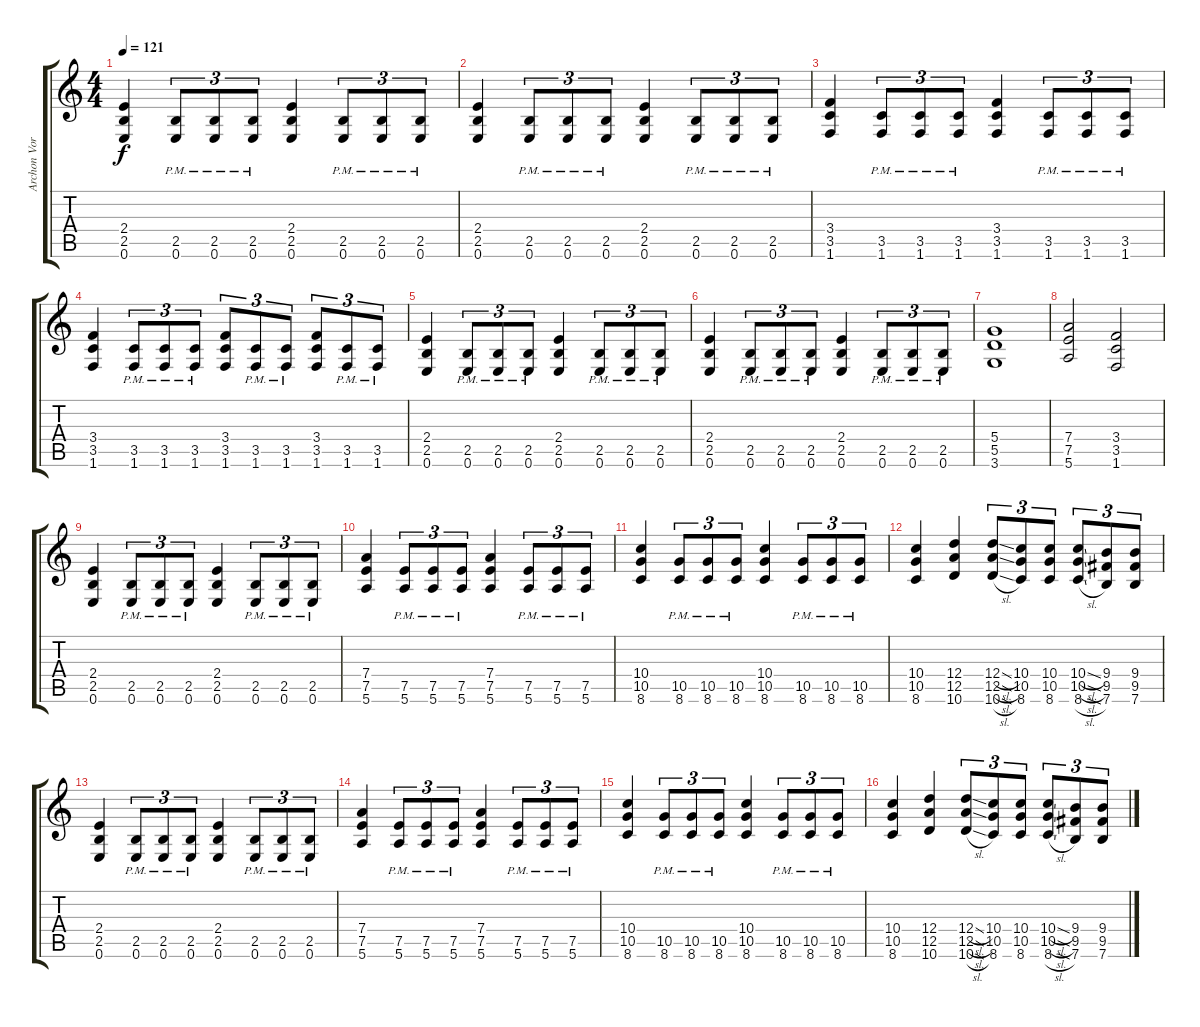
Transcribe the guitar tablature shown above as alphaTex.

\track ("Archon Vorskaath" "Archon Vor") {instrument distortionguitar}
\staff {score tabs}
\tuning (E4 B3 G3 D3 A2 E2) {hide}
\ts (4 4)
\tempo 121
\clef g2
\ks c
(2.4 2.5 0.6).4{dy f} (2.5{pm} 0.6{pm}).8{tu (3 2)} (2.5{pm} 0.6{pm}).8{tu (3 2)} (2.5{pm} 0.6{pm}).8{tu (3 2)} (2.4 2.5 0.6).4 (2.5{pm} 0.6{pm}).8{tu (3 2)} (2.5{pm} 0.6{pm}).8{tu (3 2)} (2.5{pm} 0.6{pm}).8{tu (3 2)} |
(2.4 2.5 0.6).4 (2.5{pm} 0.6{pm}).8{tu (3 2)} (2.5{pm} 0.6{pm}).8{tu (3 2)} (2.5{pm} 0.6{pm}).8{tu (3 2)} (2.4 2.5 0.6).4 (2.5{pm} 0.6{pm}).8{tu (3 2)} (2.5{pm} 0.6{pm}).8{tu (3 2)} (2.5{pm} 0.6{pm}).8{tu (3 2)} |
(3.4 3.5 1.6).4 (3.5{pm} 1.6{pm}).8{tu (3 2)} (3.5{pm} 1.6{pm}).8{tu (3 2)} (3.5{pm} 1.6{pm}).8{tu (3 2)} (3.4 3.5 1.6).4 (3.5{pm} 1.6{pm}).8{tu (3 2)} (3.5{pm} 1.6{pm}).8{tu (3 2)} (3.5{pm} 1.6{pm}).8{tu (3 2)} |
(3.4 3.5 1.6).4 (3.5{pm} 1.6{pm}).8{tu (3 2)} (3.5{pm} 1.6{pm}).8{tu (3 2)} (3.5{pm} 1.6{pm}).8{tu (3 2)} (3.4 3.5 1.6).8{tu (3 2)} (3.5{pm} 1.6{pm}).8{tu (3 2)} (3.5{pm} 1.6{pm}).8{tu (3 2)} (3.4 3.5 1.6).8{tu (3 2)} (3.5{pm} 1.6{pm}).8{tu (3 2)} (3.5{pm} 1.6{pm}).8{tu (3 2)} |
(2.4 2.5 0.6).4 (2.5{pm} 0.6{pm}).8{tu (3 2)} (2.5{pm} 0.6{pm}).8{tu (3 2)} (2.5{pm} 0.6{pm}).8{tu (3 2)} (2.4 2.5 0.6).4 (2.5{pm} 0.6{pm}).8{tu (3 2)} (2.5{pm} 0.6{pm}).8{tu (3 2)} (2.5{pm} 0.6{pm}).8{tu (3 2)} |
(2.4 2.5 0.6).4 (2.5{pm} 0.6{pm}).8{tu (3 2)} (2.5{pm} 0.6{pm}).8{tu (3 2)} (2.5{pm} 0.6{pm}).8{tu (3 2)} (2.4 2.5 0.6).4 (2.5{pm} 0.6{pm}).8{tu (3 2)} (2.5{pm} 0.6{pm}).8{tu (3 2)} (2.5{pm} 0.6{pm}).8{tu (3 2)} |
(5.4 5.5 3.6).1 |
(7.4 7.5 5.6).2 (3.4 3.5 1.6).2 |
(2.4 2.5 0.6).4 (2.5{pm} 0.6{pm}).8{tu (3 2)} (2.5{pm} 0.6{pm}).8{tu (3 2)} (2.5{pm} 0.6{pm}).8{tu (3 2)} (2.4 2.5 0.6).4 (2.5{pm} 0.6{pm}).8{tu (3 2)} (2.5{pm} 0.6{pm}).8{tu (3 2)} (2.5{pm} 0.6{pm}).8{tu (3 2)} |
(7.4 7.5 5.6).4 (7.5{pm} 5.6{pm}).8{tu (3 2)} (7.5{pm} 5.6{pm}).8{tu (3 2)} (7.5{pm} 5.6{pm}).8{tu (3 2)} (7.4 7.5 5.6).4 (7.5{pm} 5.6{pm}).8{tu (3 2)} (7.5{pm} 5.6{pm}).8{tu (3 2)} (7.5{pm} 5.6{pm}).8{tu (3 2)} |
(10.4 10.5 8.6).4 (10.5{pm} 8.6{pm}).8{tu (3 2)} (10.5{pm} 8.6{pm}).8{tu (3 2)} (10.5{pm} 8.6{pm}).8{tu (3 2)} (10.4 10.5 8.6).4 (10.5{pm} 8.6{pm}).8{tu (3 2)} (10.5{pm} 8.6{pm}).8{tu (3 2)} (10.5{pm} 8.6{pm}).8{tu (3 2)} |
(10.4 10.5 8.6).4 (12.4 12.5 10.6).4 (12.4{sl} 12.5{sl} 10.6{sl}).8{tu (3 2)} (10.4 10.5 8.6).8{tu (3 2)} (10.4 10.5 8.6).8{tu (3 2)} (10.4{sl} 10.5{sl} 8.6{sl}).8{tu (3 2)} (9.4 9.5 7.6).8{tu (3 2)} (9.4 9.5 7.6).8{tu (3 2)} |
(2.4 2.5 0.6).4 (2.5{pm} 0.6{pm}).8{tu (3 2)} (2.5{pm} 0.6{pm}).8{tu (3 2)} (2.5{pm} 0.6{pm}).8{tu (3 2)} (2.4 2.5 0.6).4 (2.5{pm} 0.6{pm}).8{tu (3 2)} (2.5{pm} 0.6{pm}).8{tu (3 2)} (2.5{pm} 0.6{pm}).8{tu (3 2)} |
(7.4 7.5 5.6).4 (7.5{pm} 5.6{pm}).8{tu (3 2)} (7.5{pm} 5.6{pm}).8{tu (3 2)} (7.5{pm} 5.6{pm}).8{tu (3 2)} (7.4 7.5 5.6).4 (7.5{pm} 5.6{pm}).8{tu (3 2)} (7.5{pm} 5.6{pm}).8{tu (3 2)} (7.5{pm} 5.6{pm}).8{tu (3 2)} |
(10.4 10.5 8.6).4 (10.5{pm} 8.6{pm}).8{tu (3 2)} (10.5{pm} 8.6{pm}).8{tu (3 2)} (10.5{pm} 8.6{pm}).8{tu (3 2)} (10.4 10.5 8.6).4 (10.5{pm} 8.6{pm}).8{tu (3 2)} (10.5{pm} 8.6{pm}).8{tu (3 2)} (10.5{pm} 8.6{pm}).8{tu (3 2)} |
(10.4 10.5 8.6).4 (12.4 12.5 10.6).4 (12.4{sl} 12.5{sl} 10.6{sl}).8{tu (3 2)} (10.4 10.5 8.6).8{tu (3 2)} (10.4 10.5 8.6).8{tu (3 2)} (10.4{sl} 10.5{sl} 8.6{sl}).8{tu (3 2)} (9.4 9.5 7.6).8{tu (3 2)} (9.4 9.5 7.6).8{tu (3 2)}
